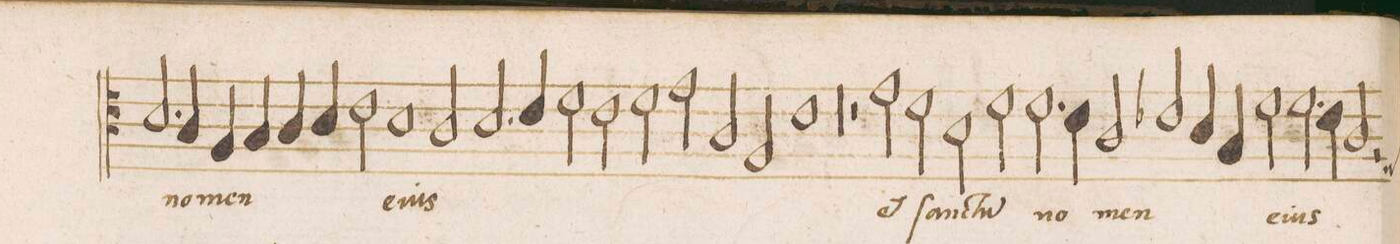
**kern	**text
*I"ALTVS	*
*clefC3	*
*k[]	*
*met(c|)	*
*M2/1	*
2.d/	no-
4c/	-men
4A/	.
4B/	.
4c/	.
4d/	.
=66	=66
2e\	.
1d	e-
2c/	-ius
=67	=67
2.d/	.
4e/	.
2f\	.
2e\	.
=68	=68
2f\	.
2g\	.
2c/	.
2A/	.
=69	=69
1e	.
1r	.
=70	=70
0r	.
=71	=71
1r	.
2r	.
2g\	et
=72	=72
2f\	ſan-
2d\	-ctu(m)
2f\	.
2.f\	no-
=73	=73
4e\	.
2c/	-men
2e-X/	.
4d/	.
4B/	.
=74	=74
2f\	e-
2.f\	-ius
4e\	.
2c/	.
=75	=75
*custos:G	*
2r	.
*-	*-
